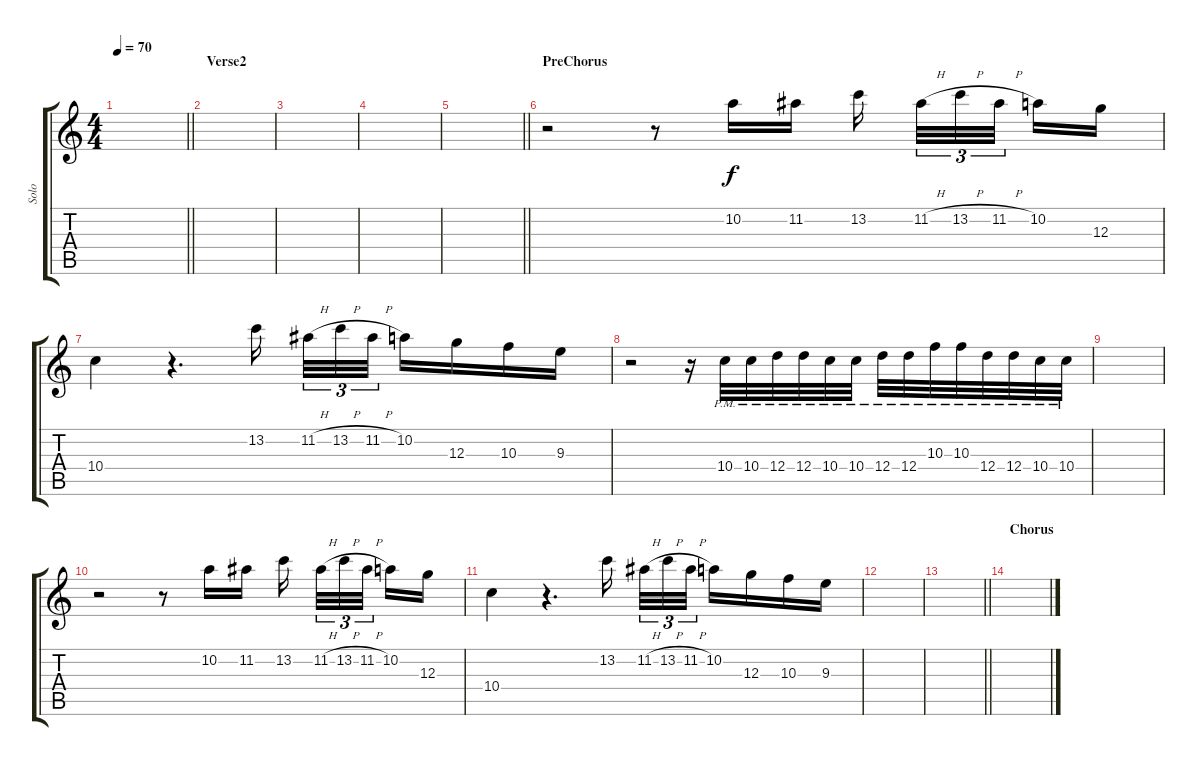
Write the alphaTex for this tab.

\track ("Solo" "Solo") {instrument overdrivenguitar}
\staff {score tabs}
\tuning (E4 B3 G3 D3 A2 E2) {hide}
\ts (4 4)
\tempo 70
\clef g2
\barLineRight lightlight
\ks c
|
\section ("" "Verse2")
|
|
|
\barLineRight lightlight
|
\section ("" "PreChorus")
r.2 r.8 10.2.16 11.2.16 13.2.16{beam splitsecondary} 11.2{h}.32{tu (3 2)} 13.2{h}.32{tu (3 2)} 11.2{h}.32{tu (3 2) beam splitsecondary} 10.2.16 12.3.16 |
10.4.4 r.4{d} 13.2.16{beam splitsecondary} 11.2{h}.32{tu (3 2)} 13.2{h}.32{tu (3 2)} 11.2{h}.32{tu (3 2)} 10.2.16 12.3.16 10.3.16 9.3.16 |
r.2 r.16 10.4{pm}.32 10.4{pm}.32 12.4{pm}.32 12.4{pm}.32 10.4{pm}.32 10.4{pm}.32 12.4{pm}.32 12.4{pm}.32 10.3{pm}.32 10.3{pm}.32 12.4{pm}.32 12.4{pm}.32 10.4{pm}.32 10.4{pm}.32 |
|
r.2 r.8 10.2.16 11.2.16 13.2.16{beam splitsecondary} 11.2{h}.32{tu (3 2)} 13.2{h}.32{tu (3 2)} 11.2{h}.32{tu (3 2) beam splitsecondary} 10.2.16 12.3.16 |
10.4.4 r.4{d} 13.2.16{beam splitsecondary} 11.2{h}.32{tu (3 2)} 13.2{h}.32{tu (3 2)} 11.2{h}.32{tu (3 2)} 10.2.16 12.3.16 10.3.16 9.3.16 |
|
\barLineRight lightlight
|
\section ("" "Chorus")
